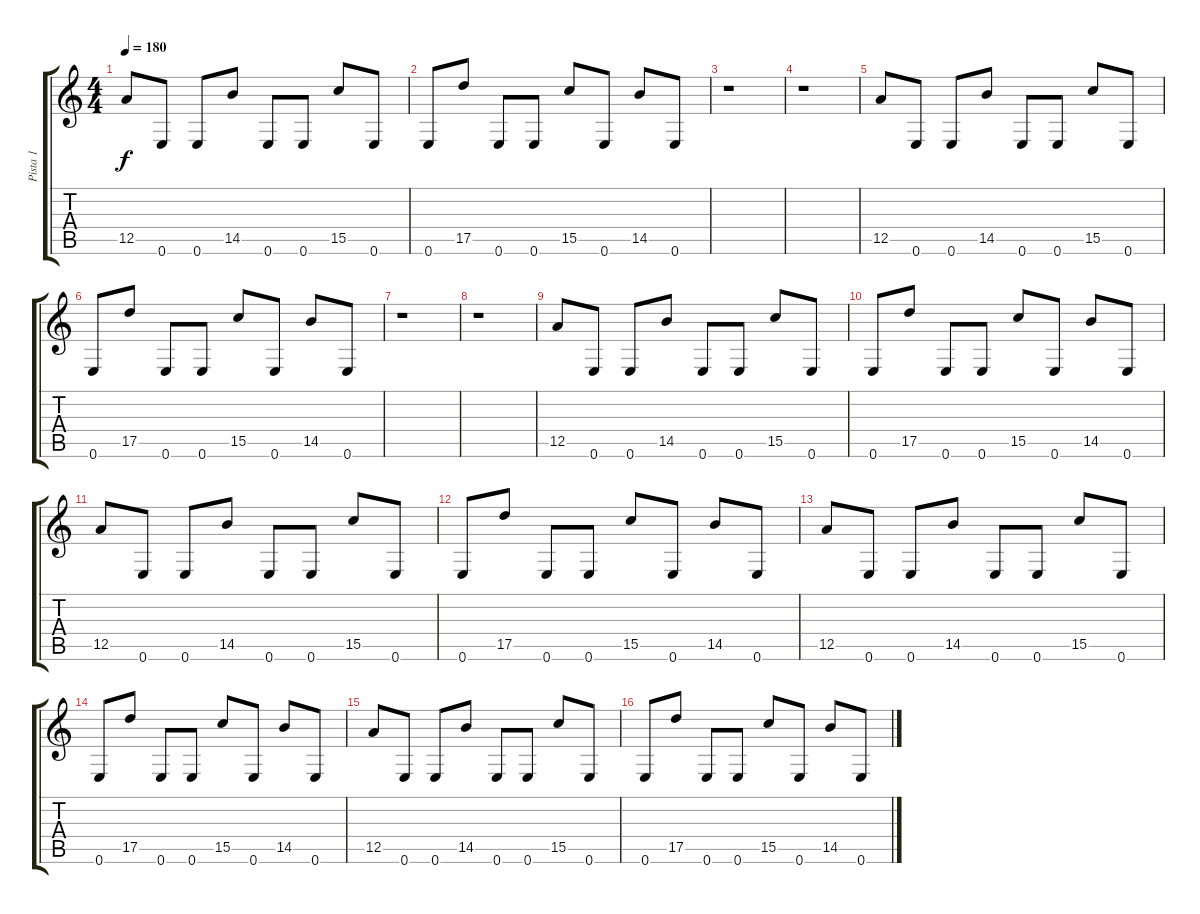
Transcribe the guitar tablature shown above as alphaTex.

\track ("Pista 1" "Pista 1") {instrument distortionguitar}
\staff {score tabs}
\tuning (E4 B3 G3 D3 A2 E2) {hide}
\ts (4 4)
\tempo 180
\clef g2
\ks c
12.5.8{dy f balance 0 instrument distortionguitar} 0.6.8 0.6.8 14.5.8 0.6.8 0.6.8 15.5.8 0.6.8 |
0.6.8 17.5.8 0.6.8 0.6.8 15.5.8 0.6.8 14.5.8 0.6.8 |
r.1 |
r.1 |
12.5.8 0.6.8 0.6.8 14.5.8 0.6.8 0.6.8 15.5.8 0.6.8 |
0.6.8 17.5.8 0.6.8 0.6.8 15.5.8 0.6.8 14.5.8 0.6.8 |
r.1 |
r.1 |
12.5.8{balance 8} 0.6.8 0.6.8 14.5.8 0.6.8 0.6.8 15.5.8 0.6.8 |
0.6.8 17.5.8 0.6.8 0.6.8 15.5.8 0.6.8 14.5.8 0.6.8 |
12.5.8 0.6.8 0.6.8 14.5.8 0.6.8 0.6.8 15.5.8 0.6.8 |
0.6.8 17.5.8 0.6.8 0.6.8 15.5.8 0.6.8 14.5.8 0.6.8 |
12.5.8 0.6.8 0.6.8 14.5.8 0.6.8 0.6.8 15.5.8 0.6.8 |
0.6.8 17.5.8 0.6.8 0.6.8 15.5.8 0.6.8 14.5.8 0.6.8 |
12.5.8 0.6.8 0.6.8 14.5.8 0.6.8 0.6.8 15.5.8 0.6.8 |
0.6.8 17.5.8 0.6.8 0.6.8 15.5.8 0.6.8 14.5.8 0.6.8
